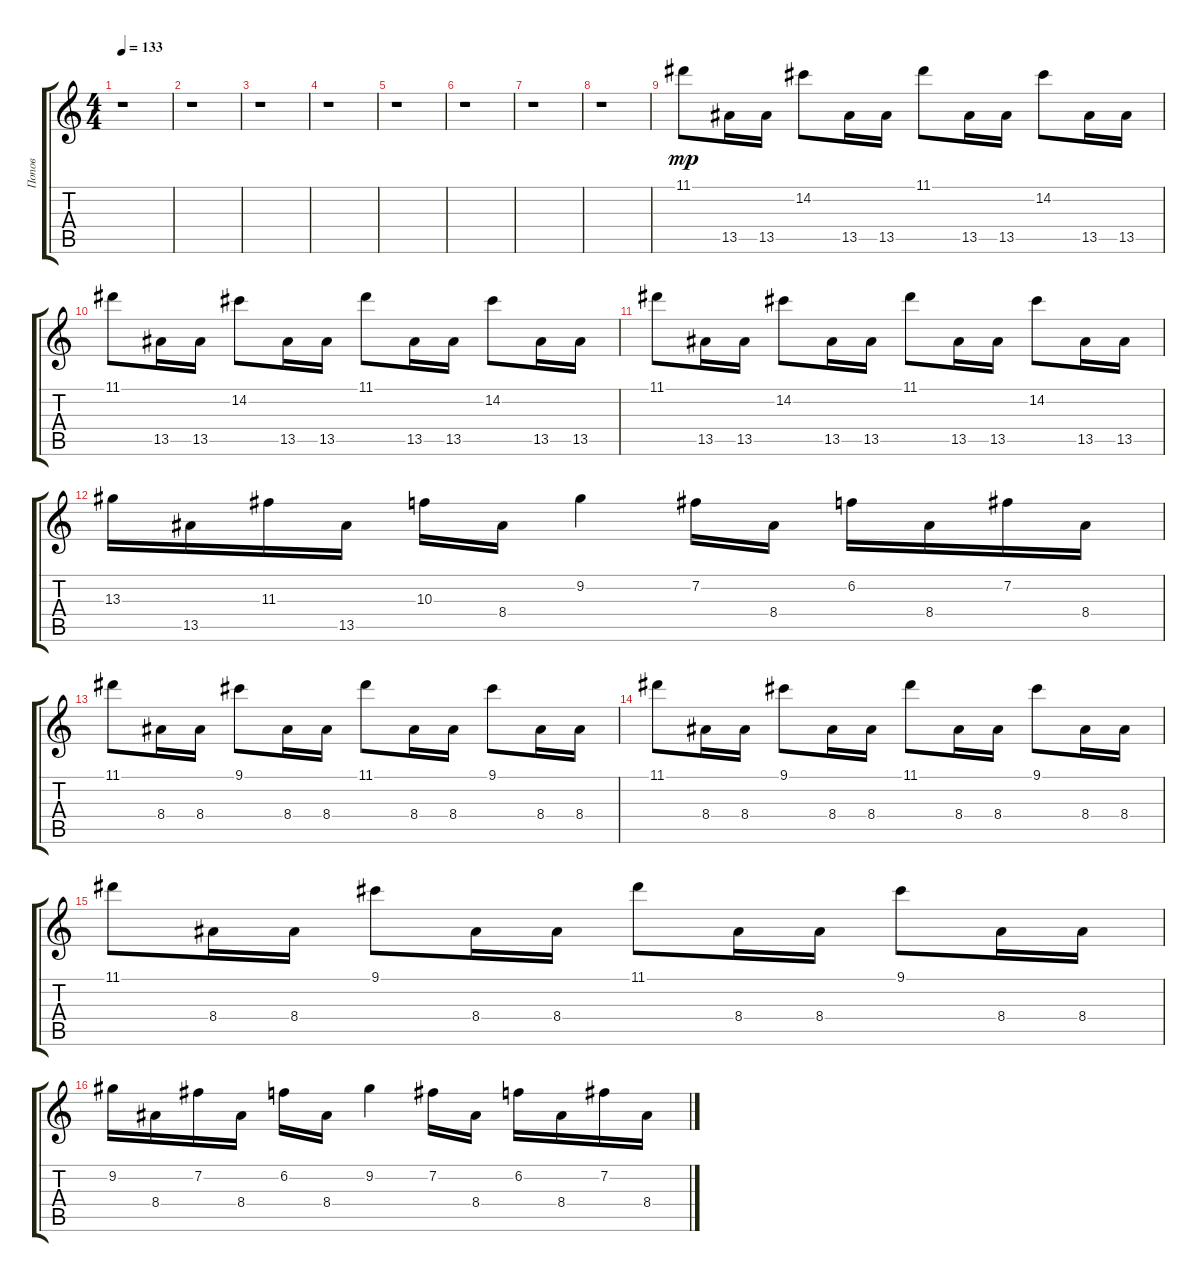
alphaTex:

\track ("Попов" "Попов") {instrument distortionguitar}
\staff {score tabs}
\tuning (E4 B3 G3 D3 A2 E2) {hide}
\ts (4 4)
\tempo 133
\clef g2
\ks c
r.1{dy mf} |
r.1 |
r.1 |
r.1 |
r.1 |
r.1 |
r.1 |
r.1 |
11.1.8{dy mp} 13.5.16 13.5.16 14.2.8 13.5.16 13.5.16 11.1.8 13.5.16 13.5.16 14.2.8 13.5.16 13.5.16 |
11.1.8 13.5.16 13.5.16 14.2.8 13.5.16 13.5.16 11.1.8 13.5.16 13.5.16 14.2.8 13.5.16 13.5.16 |
11.1.8 13.5.16 13.5.16 14.2.8 13.5.16 13.5.16 11.1.8 13.5.16 13.5.16 14.2.8 13.5.16 13.5.16 |
13.3.16 13.5.16 11.3.16 13.5.16 10.3.16 8.4.16 9.2.4 7.2.16 8.4.16 6.2.16 8.4.16 7.2.16 8.4.16 |
11.1.8 8.4.16 8.4.16 9.1.8 8.4.16 8.4.16 11.1.8 8.4.16 8.4.16 9.1.8 8.4.16 8.4.16 |
11.1.8 8.4.16 8.4.16 9.1.8 8.4.16 8.4.16 11.1.8 8.4.16 8.4.16 9.1.8 8.4.16 8.4.16 |
11.1.8 8.4.16 8.4.16 9.1.8 8.4.16 8.4.16 11.1.8 8.4.16 8.4.16 9.1.8 8.4.16 8.4.16 |
9.2.16 8.4.16 7.2.16 8.4.16 6.2.16 8.4.16 9.2.4 7.2.16 8.4.16 6.2.16 8.4.16 7.2.16 8.4.16
